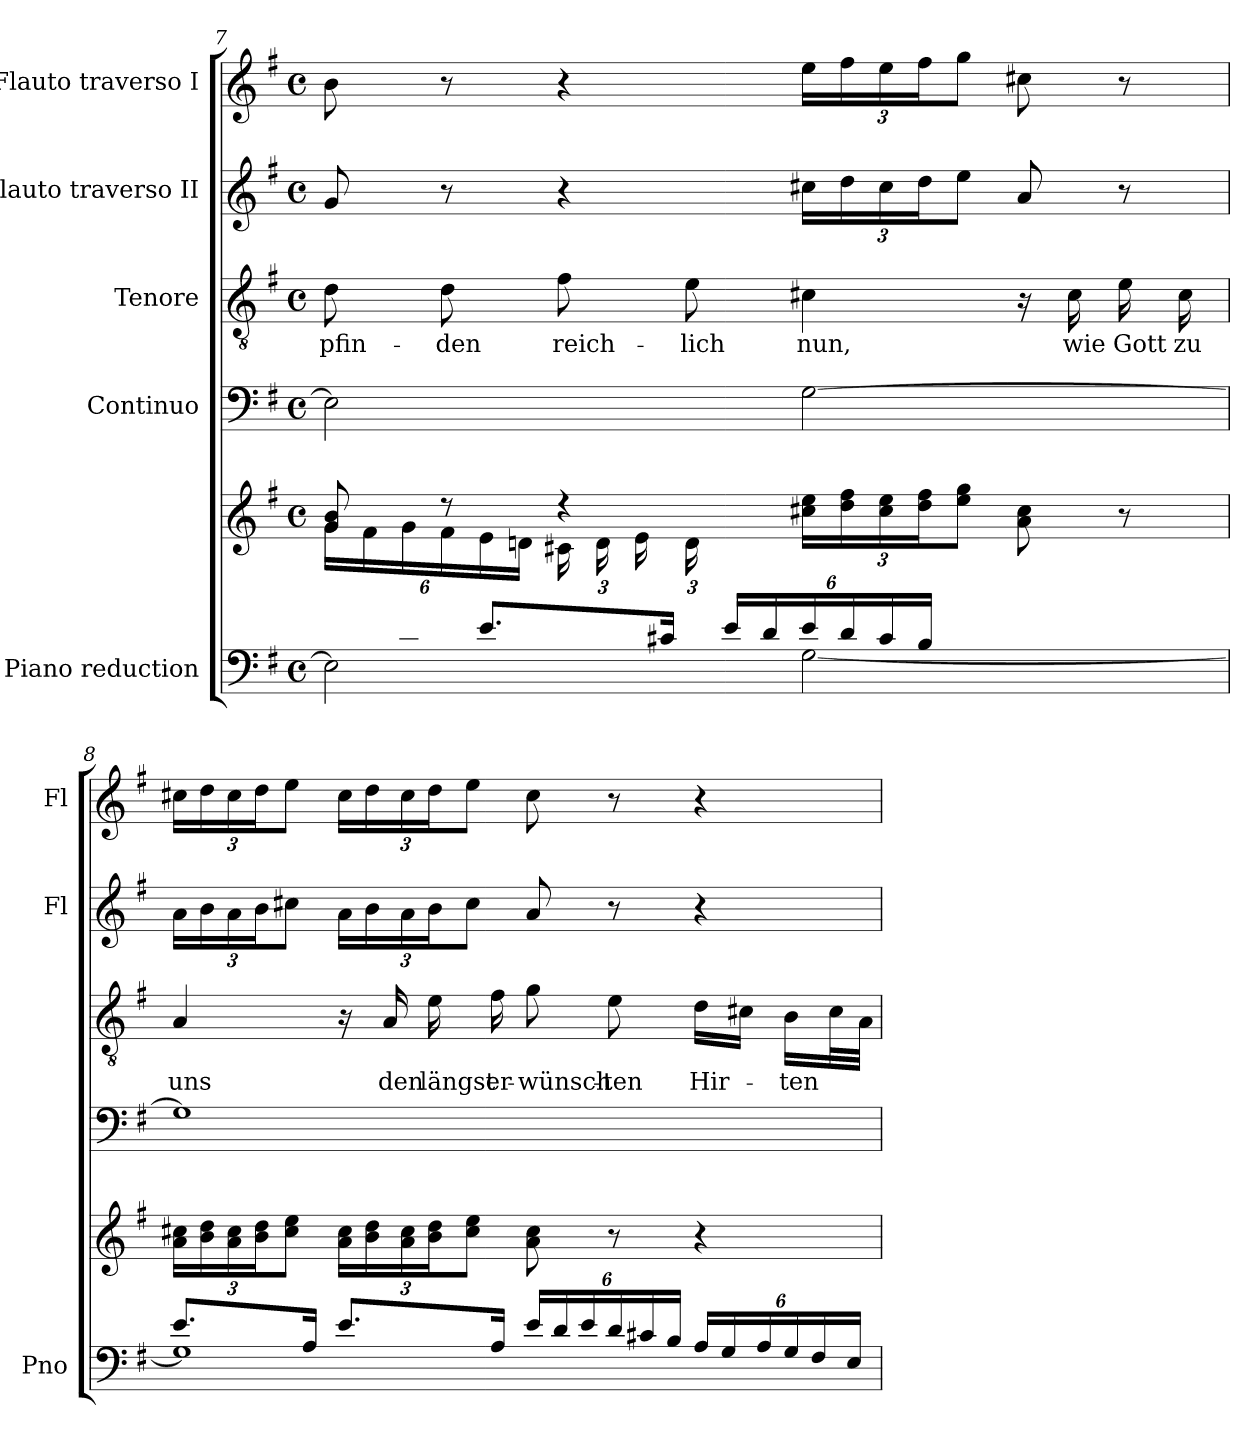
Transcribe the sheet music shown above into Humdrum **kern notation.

**kern	**kern	**kern	**kern	**text	**kern	**kern
*part5	*part5	*part4	*part3	*part3	*part2	*part1
*staff6	*staff5	*staff4	*staff3	*staff3	*staff2	*staff1
*I"Piano reduction	*	*I"Continuo	*I"Tenore	*	*I"Flauto traverso II	*I"Flauto traverso I
*I'Pno	*	*	*	*	*I'Fl	*I'Fl
*clefF4	*clefG2	*clefF4	*clefGv2	*	*clefG2	*clefG2
*k[f#]	*k[f#]	*k[f#]	*k[f#]	*	*k[f#]	*k[f#]
*M4/4	*M4/4	*M4/4	*M4/4	*	*M4/4	*M4/4
*met(c)	*met(c)	*met(c)	*met(c)	*	*met(c)	*met(c)
=7	=7	=7	=7	=7	=7	=7
*^	*^	*	*	*	*	*
*	*	*	*Xbrackettup	*	*	*	*	*
!	!	!	!	!	!	!LO:LY:b	!	!
12%5ryy	2E\]	8g/ 8b/	24g\LL	2E\]	8d\	-pfin-	8g/	8b\
.	.	.	24f#\	.	.	.	.	.
.	.	.	24g\	.	.	.	.	.
!	!	!	!	!	!	!LO:LY:b	!	!
.	.	8r	24f#\	.	8d\	-den	8r	8r
.	.	.	24e\	.	.	.	.	.
.	.	.	24dn\JJ	.	.	.	.	.
!	!	!	!	!	!	!LO:LY:b	!	!
.	.	4r	24c#X\LL	.	8f#\	reich-	4r	4r
.	.	.	24d\	.	.	.	.	.
.	.	.	24e\	.	.	.	.	.
!	!	!	!	!	!	!LO:LY:b	!	!
.	.	.	24d\	.	8e\	-lich	.	.
24c#X/	.	.	12%7ryy	.	.	.	.	.
24B/JJ	.	.	.	.	.	.	.	.
!	!	!	!	!	!	!LO:LY:b	!	!
*	*	*	*	*	*	*	*Xbrackettup	*Xbrackettup
8.e/L	[2G\	24cc#X\ 24ee\LL	.	[2G\	4c#X\	nun,	24cc#X\LL	24ee\LL
.	.	24dd\ 24ff#\	.	.	.	.	24dd\	24ff#\
.	.	24cc#\ 24ee\	.	.	.	.	24cc#\	24ee\
.	.	24dd\ 24ff#\J	.	.	.	.	24dd\J	24ff#\J
.	.	12ee\ 12gg\J	.	.	.	.	12ee\J	12gg\J
16c#X/Jk	.	.	.	.	.	.	.	.
*Xbrackettup	*	*	*	*	*	*	*	*
24e/LL	.	8a\ 8cc#\	.	.	16r	.	8a/	8cc#X\
24d/	.	.	.	.	.	.	.	.
!	!	!	!	!	!	!LO:LY:b	!	!
.	.	.	.	.	16c#\	wie	.	.
24e/	.	.	.	.	.	.	.	.
!	!	!	!	!	!	!LO:LY:b	!	!
24d/	.	8r	.	.	16e\	Gott	8r	8r
24c#/	.	.	.	.	.	.	.	.
!	!	!	!	!	!	!LO:LY:b	!	!
.	.	.	.	.	16c#\	zu	.	.
24B/JJ	.	.	.	.	.	.	.	.
*	*	*v	*v	*	*	*	*	*
=8	=8	=8	=8	=8	=8	=8	=8
!	!	!	!	!	!LO:LY:b	!	!
8.e/L	1G]	24a\ 24cc#X\LL	1G]	4A/	uns	24a\LL	24cc#X\LL
.	.	24b\ 24dd\	.	.	.	24b\	24dd\
.	.	24a\ 24cc#\	.	.	.	24a\	24cc#\
.	.	24b\ 24dd\J	.	.	.	24b\J	24dd\J
.	.	12cc#\ 12ee\J	.	.	.	12cc#X\J	12ee\J
16A/Jk	.	.	.	.	.	.	.
8.e/L	.	24a\ 24cc#\LL	.	16r	.	24a\LL	24cc#\LL
.	.	24b\ 24dd\	.	.	.	24b\	24dd\
!	!	!	!	!	!LO:LY:b	!	!
.	.	.	.	16A/	den	.	.
.	.	24a\ 24cc#\	.	.	.	24a\	24cc#\
!	!	!	!	!	!LO:LY:b	!	!
.	.	24b\ 24dd\J	.	16e\	längst	24b\J	24dd\J
.	.	12cc#\ 12ee\J	.	.	.	12cc#\J	12ee\J
!	!	!	!	!	!LO:LY:b	!	!
16A/Jk	.	.	.	16f#\	er-	.	.
!	!	!	!	!	!LO:LY:b	!	!
24e/LL	.	8a\ 8cc#\	.	8g\	-wünsch-	8a/	8cc#\
24d/	.	.	.	.	.	.	.
24e/	.	.	.	.	.	.	.
!	!	!	!	!	!LO:LY:b	!	!
24d/	.	8r	.	8e\	-ten	8r	8r
24c#X/	.	.	.	.	.	.	.
24B/JJ	.	.	.	.	.	.	.
!	!	!	!	!	!LO:LY:b	!	!
24A/LL	.	4r	.	16d\LL	Hir-	4r	4r
24G/	.	.	.	.	.	.	.
.	.	.	.	16c#X\JJ	.	.	.
24A/	.	.	.	.	.	.	.
!	!	!	!	!	!LO:LY:b	!	!
24G/	.	.	.	16B\LL	-ten	.	.
24F#/	.	.	.	.	.	.	.
.	.	.	.	32c#\L	.	.	.
24E/JJ	.	.	.	.	.	.	.
.	.	.	.	32A\JJJ	.	.	.
*v	*v	*	*	*	*	*	*
=	=	=	=	=	=	=
*-	*-	*-	*-	*-	*-	*-
